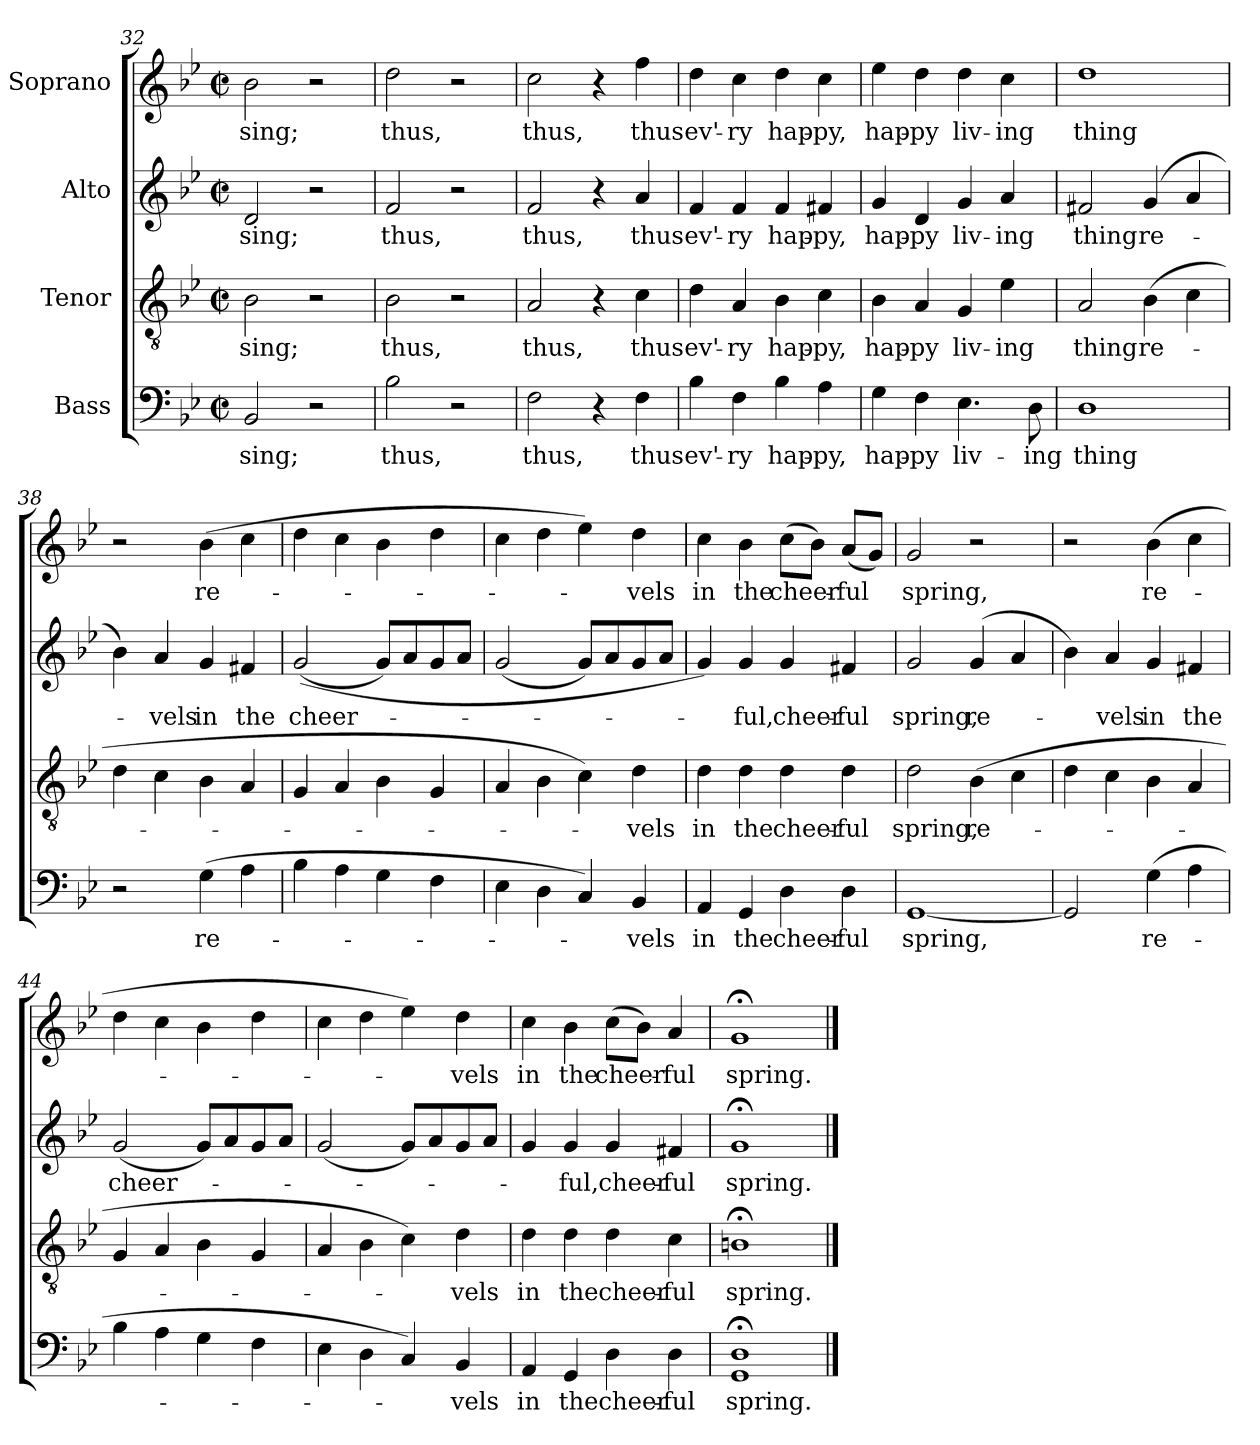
**kern	**text	**kern	**text	**kern	**text	**kern	**text
*part4	*part4	*part3	*part3	*part2	*part2	*part1	*part1
*staff4	*staff4	*staff3	*staff3	*staff2	*staff2	*staff1	*staff1
*I"Bass	*	*I"Tenor	*	*I"Alto	*	*I"Soprano	*
*clefF4	*	*clefGv2	*	*clefG2	*	*clefG2	*
*k[b-e-]	*	*k[b-e-]	*	*k[b-e-]	*	*k[b-e-]	*
*M2/2	*	*M2/2	*	*M2/2	*	*M2/2	*
*met(c|)	*	*met(c|)	*	*met(c|)	*	*met(c|)	*
=32	=32	=32	=32	=32	=32	=32	=32
!	!LO:LY:b	!	!LO:LY:b	!	!LO:LY:b	!	!LO:LY:b
2BB-/	sing;	2B-\	sing;	2d/	sing;	2b-\	sing;
2r	.	2r	.	2r	.	2r	.
=33	=33	=33	=33	=33	=33	=33	=33
!	!LO:LY:b	!	!LO:LY:b	!	!LO:LY:b	!	!LO:LY:b
2B-\	thus,	2B-\	thus,	2f/	thus,	2dd\	thus,
2r	.	2r	.	2r	.	2r	.
=34	=34	=34	=34	=34	=34	=34	=34
!	!LO:LY:b	!	!LO:LY:b	!	!LO:LY:b	!	!LO:LY:b
2F\	thus,	2A/	thus,	2f/	thus,	2cc\	thus,
4r	.	4r	.	4r	.	4r	.
!	!LO:LY:b	!	!LO:LY:b	!	!LO:LY:b	!	!LO:LY:b
4F\	thus	4c\	thus	4a/	thus	4ff\	thus
=35	=35	=35	=35	=35	=35	=35	=35
!	!LO:LY:b	!	!LO:LY:b	!	!LO:LY:b	!	!LO:LY:b
4B-\	ev'-	4d\	ev'-	4f/	ev'-	4dd\	ev'-
!	!LO:LY:b	!	!LO:LY:b	!	!LO:LY:b	!	!LO:LY:b
4F\	-ry	4A/	-ry	4f/	-ry	4cc\	-ry
!	!LO:LY:b	!	!LO:LY:b	!	!LO:LY:b	!	!LO:LY:b
4B-\	hap-	4B-\	hap-	4f/	hap-	4dd\	hap-
!	!LO:LY:b	!	!LO:LY:b	!	!LO:LY:b	!	!LO:LY:b
4A\	-py,	4c\	-py,	4f#X/	-py,	4cc\	-py,
=36	=36	=36	=36	=36	=36	=36	=36
!	!LO:LY:b	!	!LO:LY:b	!	!LO:LY:b	!	!LO:LY:b
4G\	hap-	4B-\	hap-	4g/	hap-	4ee-\	hap-
!	!LO:LY:b	!	!LO:LY:b	!	!LO:LY:b	!	!LO:LY:b
4F\	-py	4A/	-py	4d/	-py	4dd\	-py
!	!LO:LY:b	!	!LO:LY:b	!	!LO:LY:b	!	!LO:LY:b
4.E-\	liv-	4G/	liv-	4g/	liv-	4dd\	liv-
!	!	!	!LO:LY:b	!	!LO:LY:b	!	!LO:LY:b
.	.	4e-\	-ing	4a/	-ing	4cc\	-ing
!	!LO:LY:b	!	!	!	!	!	!
8D\	-ing	.	.	.	.	.	.
!!LO:LB:g=z
=37	=37	=37	=37	=37	=37	=37	=37
!	!LO:LY:b	!	!LO:LY:b	!	!LO:LY:b	!	!LO:LY:b
1D	thing	2A/	thing	2f#X/	thing	1dd	thing
!	!	!	!LO:LY:b	!	!LO:LY:b	!	!
.	.	(>4B-\	re-	(<4g/	re-	.	.
.	.	4c\	.	4a/	.	.	.
=38	=38	=38	=38	=38	=38	=38	=38
2r	.	4d\	.	4b-\)	.	2r	.
!	!	!	!	!	!LO:LY:b	!	!
.	.	4c\	.	4a/	-vels	.	.
!	!LO:LY:b	!	!	!	!LO:LY:b	!	!LO:LY:b
(>4G\	re-	4B-\	.	4g/	in	(>4b-\	re-
!	!	!	!	!	!LO:LY:b	!	!
4A\	.	4A/	.	4f#X/	the	4cc\	.
=39	=39	=39	=39	=39	=39	=39	=39
!	!	!	!	!	!LO:LY:b	!	!
4B-\	.	4G/	.	(<(>2g/	cheer-	4dd\	.
4A\	.	4A/	.	.	.	4cc\	.
4G\	.	4B-\	.	8g/L)	.	4b-\	.
.	.	.	.	8a/	.	.	.
4F\	.	4G/	.	8g/	.	4dd\	.
.	.	.	.	8a/J	.	.	.
=40	=40	=40	=40	=40	=40	=40	=40
4E-\	.	4A/	.	(<2g/	.	4cc\	.
4D\	.	4B-\	.	.	.	4dd\	.
4C/)	.	4c\)	.	8g/L)	.	4ee-\)	.
.	.	.	.	8a/	.	.	.
!	!LO:LY:b	!	!LO:LY:b	!	!	!	!LO:LY:b
4BB-/	-vels	4d\	-vels	8g/	.	4dd\	-vels
.	.	.	.	8a/J	.	.	.
=41	=41	=41	=41	=41	=41	=41	=41
!	!LO:LY:b	!	!LO:LY:b	!	!	!	!LO:LY:b
4AA/	in	4d\	in	4g/)	.	4cc\	in
!	!LO:LY:b	!	!LO:LY:b	!	!LO:LY:b	!	!LO:LY:b
4GG/	the	4d\	the	4g/	ful,	4b-\	the
!	!LO:LY:b	!	!LO:LY:b	!	!LO:LY:b	!	!LO:LY:b
4D\	cheer-	4d\	cheer-	4g/	cheer-	(>8cc\L	-cheer-
.	.	.	.	.	.	8b-\J)	.
!	!LO:LY:b	!	!LO:LY:b	!	!LO:LY:b	!	!LO:LY:b
4D\	-ful	4d\	-ful	4f#X/	-ful	(<8a/L	-ful
.	.	.	.	.	.	8g/J)	.
=42	=42	=42	=42	=42	=42	=42	=42
!	!LO:LY:b	!	!LO:LY:b	!	!LO:LY:b	!	!LO:LY:b
[1GG	spring,	2d\	spring,	2g/	spring,	2g/	spring,
!	!	!	!LO:LY:b	!	!LO:LY:b	!	!
.	.	(>4B-\	re-	(<4g/	re-	2r	.
.	.	4c\	.	4a/	.	.	.
=43	=43	=43	=43	=43	=43	=43	=43
2GG/]	.	4d\	.	4b-\)	.	2r	.
!	!	!	!	!	!LO:LY:b	!	!
.	.	4c\	.	4a/	vels	.	.
!	!LO:LY:b	!	!	!	!LO:LY:b	!	!LO:LY:b
(>4G\	re-	4B-\	.	4g/	in	(>4b-\	re-
!	!	!	!	!	!LO:LY:b	!	!
4A\	.	4A/	.	4f#X/	the	4cc\	.
=44	=44	=44	=44	=44	=44	=44	=44
!	!	!	!	!	!LO:LY:b	!	!
4B-\	.	4G/	.	(<2g/	cheer-	4dd\	.
4A\	.	4A/	.	.	.	4cc\	.
4G\	.	4B-\	.	8g/L)	.	4b-\	.
.	.	.	.	8a/	.	.	.
4F\	.	4G/	.	8g/	.	4dd\	.
.	.	.	.	8a/J	.	.	.
!!LO:PB:g=z
=45	=45	=45	=45	=45	=45	=45	=45
4E-\	.	4A/	.	(<2g/	.	4cc\	.
4D\	.	4B-\	.	.	.	4dd\	.
4C/)	.	4c\)	.	8g/L)	.	4ee-\)	.
.	.	.	.	8a/	.	.	.
!	!LO:LY:b	!	!LO:LY:b	!	!	!	!LO:LY:b
4BB-/	-vels	4d\	vels	8g/	.	4dd\	-vels
.	.	.	.	8a/J	.	.	.
=46	=46	=46	=46	=46	=46	=46	=46
!	!LO:LY:b	!	!LO:LY:b	!	!	!	!LO:LY:b
4AA/	in	4d\	in	4g/	.	4cc\	in
!	!LO:LY:b	!	!LO:LY:b	!	!LO:LY:b	!	!LO:LY:b
4GG/	the	4d\	the	4g/	ful,	4b-\	the
!	!LO:LY:b	!	!LO:LY:b	!	!LO:LY:b	!	!LO:LY:b
4D\	cheer-	4d\	cheer-	4g/	cheer-	(>8cc\L	-cheer-
.	.	.	.	.	.	8b-\J)	.
!	!LO:LY:b	!	!LO:LY:b	!	!LO:LY:b	!	!LO:LY:b
4D\	-ful	4c\	-ful	4f#X/	-ful	4a/	-ful
=47	=47	=47	=47	=47	=47	=47	=47
!	!LO:LY:b	!	!LO:LY:b	!	!LO:LY:b	!	!LO:LY:b
1GG;< 1D;<	spring.	1Bn;<	spring.	1g;<	spring.	1g;<	spring.
==	==	==	==	==	==	==	==
*-	*-	*-	*-	*-	*-	*-	*-
